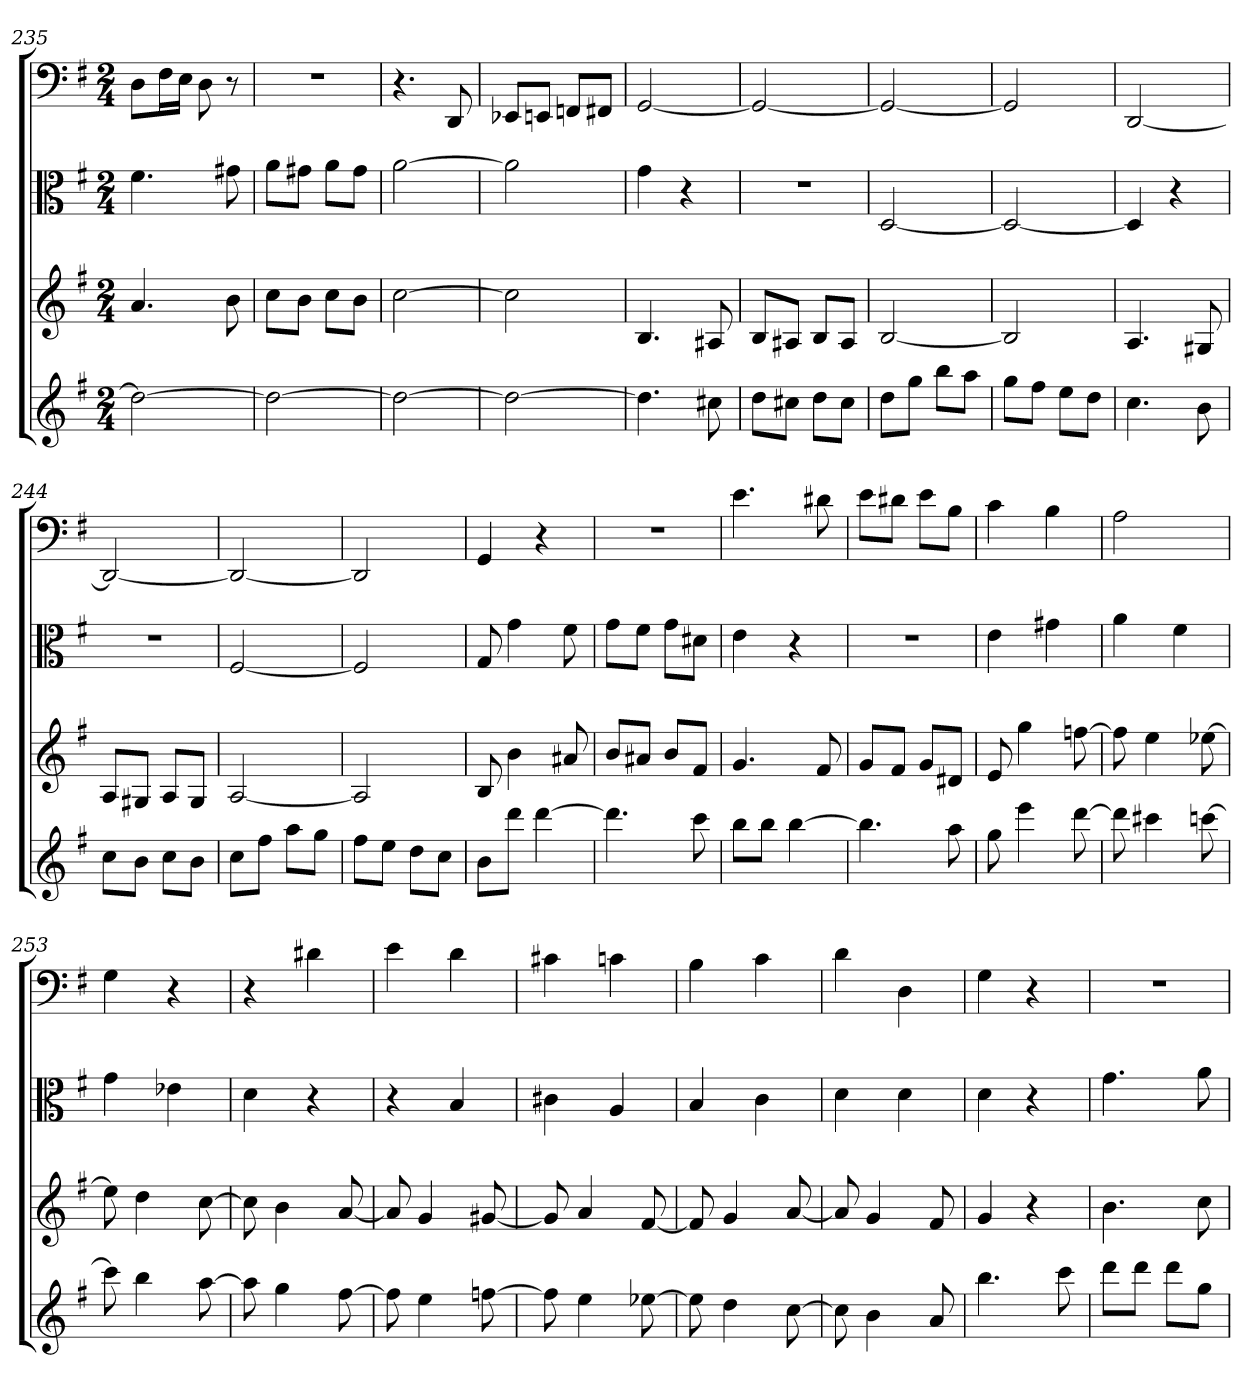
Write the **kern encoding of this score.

**kern	**kern	**kern	**kern
*part4	*part3	*part2	*part1
*staff4	*staff3	*staff2	*staff1
*	*	*clefC3	*clefF4
*k[f#]	*k[f#]	*k[f#]	*k[f#]
*G:	*G:	*G:	*G:
*M2/4	*M2/4	*M2/4	*M2/4
=235	=235	=235	=235
2dd_	4.a	4.f#	8D\L
.	.	.	16F#\L
.	.	.	16E\JJ
.	.	.	8D
.	8b	8g#X	8r
=236	=236	=236	=236
2dd_	8ccL	8a\L	2r
.	8bJ	8g#X\J	.
.	8ccL	8a\L	.
.	8bJ	8g#\J	.
=237	=237	=237	=237
2dd_	[2cc	[2a	4.r
.	.	.	8DD
=238	=238	=238	=238
2dd_	2cc]	2a]	8EE-X/L
.	.	.	8EEn/J
.	.	.	8FFn/L
.	.	.	8FF#X/J
=239	=239	=239	=239
4.dd]	4.B	4g	[2GG
.	.	4r	.
8cc#X	8A#X	.	.
=240	=240	=240	=240
8ddL	8BL	2r	2GG_
8cc#XJ	8A#XJ	.	.
8ddL	8BL	.	.
8cc#J	8A#J	.	.
=241	=241	=241	=241
8ddL	[2B	[2D	2GG_
8ggJ	.	.	.
8bbL	.	.	.
8aaJ	.	.	.
=242	=242	=242	=242
8ggL	2B]	2D_	2GG]
8ff#J	.	.	.
8eeL	.	.	.
8ddJ	.	.	.
=243	=243	=243	=243
4.cc	4.A	4D]	[2DD
.	.	4r	.
8b	8G#X	.	.
=244	=244	=244	=244
8ccL	8AL	2r	2DD_
8bJ	8G#XJ	.	.
8ccL	8AL	.	.
8bJ	8G#J	.	.
=245	=245	=245	=245
8ccL	[2A	[2F#	2DD_
8ff#J	.	.	.
8aaL	.	.	.
8ggJ	.	.	.
=246	=246	=246	=246
8ff#L	2A]	2F#]	2DD]
8eeJ	.	.	.
8ddL	.	.	.
8ccJ	.	.	.
=247	=247	=247	=247
8bL	8B	8G	4GG
8dddJ	4b	4g	.
[4ddd	.	.	4r
.	8a#X	8f#	.
=248	=248	=248	=248
4.ddd]	8bL	8g\L	2r
.	8a#XJ	8f#\J	.
.	8bL	8g\L	.
8ccc	8f#J	8d#X\J	.
=249	=249	=249	=249
8bbL	4.g	4e	4.e
8bbJ	.	.	.
[4bb	.	4r	.
.	8f#	.	8d#X
=250	=250	=250	=250
4.bb]	8gL	2r	8e\L
.	8f#J	.	8d#X\J
.	8gL	.	8e\L
8aa	8d#XJ	.	8B\J
=251	=251	=251	=251
8gg	8e	4e	4c
4eee	4gg	.	.
.	.	4g#X	4B
[8ddd	[8ffn	.	.
=252	=252	=252	=252
8ddd]	8ff]	4a	2A
4ccc#X	4ee	.	.
.	.	4f#	.
[8cccn	[8ee-X	.	.
=253	=253	=253	=253
8ccc]	8ee-]	4g	4G
4bb	4dd	.	.
.	.	4e-X	4r
[8aa	[8cc	.	.
=254	=254	=254	=254
8aa]	8cc]	4d	4r
4gg	4b	.	.
.	.	4r	4d#X
[8ff#	[8a	.	.
=255	=255	=255	=255
8ff#]	8a]	4r	4e
4ee	4g	.	.
.	.	4B	4d
[8ffn	[8g#X	.	.
=256	=256	=256	=256
8ff]	8g#]	4c#X	4c#X
4ee	4a	.	.
.	.	4A	4cn
[8ee-X	[8f#	.	.
=257	=257	=257	=257
8ee-]	8f#]	4B	4B
4dd	4g	.	.
.	.	4c	4c
[8cc	[8a	.	.
=258	=258	=258	=258
8cc]	8a]	4d	4d
4b	4g	.	.
.	.	4d	4D
8a	8f#	.	.
=259	=259	=259	=259
4.bb	4g	4d	4G
.	4r	4r	4r
8ccc	.	.	.
=260	=260	=260	=260
8dddL	4.b	4.g	2r
8dddJ	.	.	.
8dddL	.	.	.
8ggJ	8cc	8a	.
=	=	=	=
*-	*-	*-	*-
